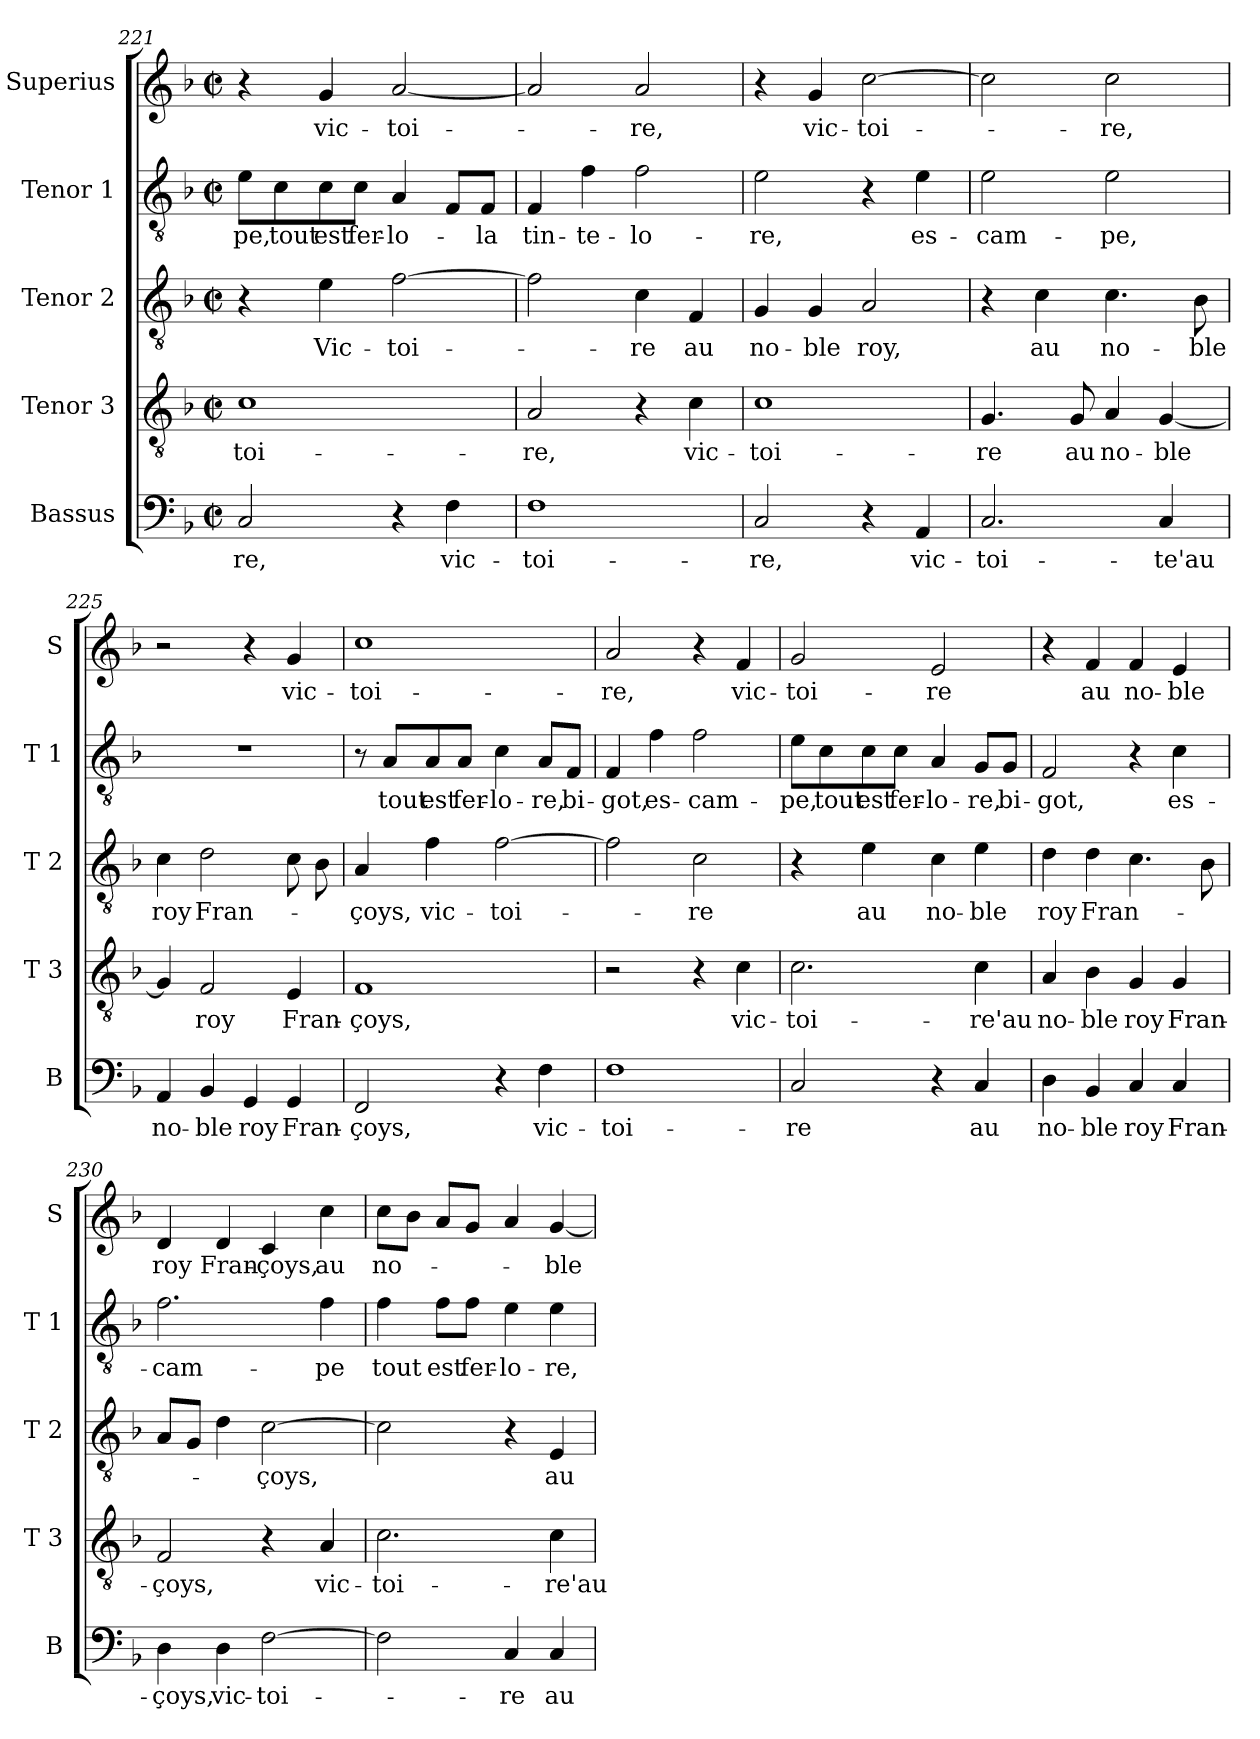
**kern	**text	**kern	**text	**kern	**text	**kern	**text	**kern	**text
*part5	*part5	*part4	*part4	*part3	*part3	*part2	*part2	*part1	*part1
*staff5	*staff5	*staff4	*staff4	*staff3	*staff3	*staff2	*staff2	*staff1	*staff1
*I"Bassus	*	*I"Tenor 3	*	*I"Tenor 2	*	*I"Tenor 1	*	*I"Superius	*
*I'B	*	*I'T 3	*	*I'T 2	*	*I'T 1	*	*I'S	*
*clefF4	*	*clefGv2	*	*clefGv2	*	*clefGv2	*	*clefG2	*
*k[b-]	*	*k[b-]	*	*k[b-]	*	*k[b-]	*	*k[b-]	*
*F:	*	*F:	*	*F:	*	*F:	*	*F:	*
*M2/2	*	*M2/2	*	*M2/2	*	*M2/2	*	*M2/2	*
*met(c|)	*	*met(c|)	*	*met(c|)	*	*met(c|)	*	*met(c|)	*
=221	=221	=221	=221	=221	=221	=221	=221	=221	=221
2C/	-re,	1c	-toi-	4r	.	8e\L	-pe,	4r	.
.	.	.	.	.	.	8c\	tout	.	.
.	.	.	.	4e\	Vic-	8c\	est	4g/	vic-
.	.	.	.	.	.	8c\J	fer-	.	.
4r	.	.	.	[2f\	-toi-	4A/	-lo-	[2a/	-toi-
4F\	vic-	.	.	.	.	8F/L	.	.	.
.	.	.	.	.	.	8F/J	-la	.	.
=222	=222	=222	=222	=222	=222	=222	=222	=222	=222
1F	-toi-	2A/	-re,	2f\]	.	4F/	tin-	2a/]	.
.	.	.	.	.	.	4f\	-te-	.	.
.	.	4r	.	4c\	-re	2f\	-lo-	2a/	-re,
.	.	4c\	vic-	4F/	au	.	.	.	.
!!LO:PB:g=z
=223	=223	=223	=223	=223	=223	=223	=223	=223	=223
2C/	-re,	1c	-toi-	4G/	no-	2e\	-re,	4r	.
.	.	.	.	4G/	-ble	.	.	4g/	vic-
4r	.	.	.	2A/	roy,	4r	.	[2cc\	-toi-
4AA/	vic-	.	.	.	.	4e\	es-	.	.
=224	=224	=224	=224	=224	=224	=224	=224	=224	=224
2.C/	-toi-	4.G/	-re	4r	.	2e\	-cam-	2cc\]	.
.	.	.	.	4c\	au	.	.	.	.
.	.	8G/	au	.	.	.	.	.	.
.	.	4A/	no-	4.c\	no-	2e\	-pe,	2cc\	-re,
4C/	-te'au	[4G/	-ble	.	.	.	.	.	.
.	.	.	.	8B-\	-ble	.	.	.	.
=225	=225	=225	=225	=225	=225	=225	=225	=225	=225
4AA/	no-	4G/]	.	4c\	roy	1r	.	2r	.
4BB-/	-ble	2F/	roy	2d\	Fran-	.	.	.	.
4GG/	roy	.	.	.	.	.	.	4r	.
4GG/	Fran-	4E/	Fran-	8c\	.	.	.	4g/	vic-
.	.	.	.	8B-\	.	.	.	.	.
=226	=226	=226	=226	=226	=226	=226	=226	=226	=226
2FF/	-çoys,	1F	-çoys,	4A/	-çoys,	8r	.	1cc	-toi-
.	.	.	.	.	.	8A/L	tout	.	.
.	.	.	.	4f\	vic-	8A/	est	.	.
.	.	.	.	.	.	8A/J	fer-	.	.
4r	.	.	.	[2f\	-toi-	4c\	-lo-	.	.
4F\	vic-	.	.	.	.	8A/L	-re,	.	.
.	.	.	.	.	.	8F/J	bi-	.	.
!!LO:LB:g=z
=227	=227	=227	=227	=227	=227	=227	=227	=227	=227
1F	-toi-	2r	.	2f\]	.	4F/	-got,	2a/	-re,
.	.	.	.	.	.	4f\	es-	.	.
.	.	4r	.	2c\	-re	2f\	-cam-	4r	.
.	.	4c\	vic-	.	.	.	.	4f/	vic-
=228	=228	=228	=228	=228	=228	=228	=228	=228	=228
2C/	-re	2.c\	-toi-	4r	.	8e\L	-pe,	2g/	-toi-
.	.	.	.	.	.	8c\	tout	.	.
.	.	.	.	4e\	au	8c\	est	.	.
.	.	.	.	.	.	8c\J	fer-	.	.
4r	.	.	.	4c\	no-	4A/	-lo-	2e/	-re
4C/	au	4c\	-re'au	4e\	-ble	8G/L	-re,	.	.
.	.	.	.	.	.	8G/J	bi-	.	.
=229	=229	=229	=229	=229	=229	=229	=229	=229	=229
4D\	no-	4A/	no-	4d\	roy	2F/	-got,	4r	.
4BB-/	-ble	4B-\	-ble	4d\	Fran-	.	.	4f/	au
4C/	roy	4G/	roy	4.c\	.	4r	.	4f/	no-
4C/	Fran-	4G/	Fran-	.	.	4c\	es-	4e/	-ble
.	.	.	.	8B-\	.	.	.	.	.
=230	=230	=230	=230	=230	=230	=230	=230	=230	=230
4D\	-çoys,	2F/	-çoys,	8A/L	.	2.f\	-cam-	4d/	roy
.	.	.	.	8G/J	.	.	.	.	.
4D\	vic-	.	.	4d\	.	.	.	4d/	Fran-
[2F\	-toi-	4r	.	[2c\	-çoys,	.	.	4c/	-çoys,
.	.	4A/	vic-	.	.	4f\	-pe	4cc\	au
!!LO:LB:g=z
=231	=231	=231	=231	=231	=231	=231	=231	=231	=231
2F\]	.	2.c\	-toi-	2c\]	.	4f\	tout	8cc\L	no-
.	.	.	.	.	.	.	.	8b-\J	.
.	.	.	.	.	.	8f\L	est	8a/L	.
.	.	.	.	.	.	8f\J	fer-	8g/J	.
4C/	-re	.	.	4r	.	4e\	-lo-	4a/	.
4C/	au	4c\	-re'au	4E/	au	4e\	-re,	[4g/	-ble
=	=	=	=	=	=	=	=	=	=
*-	*-	*-	*-	*-	*-	*-	*-	*-	*-
